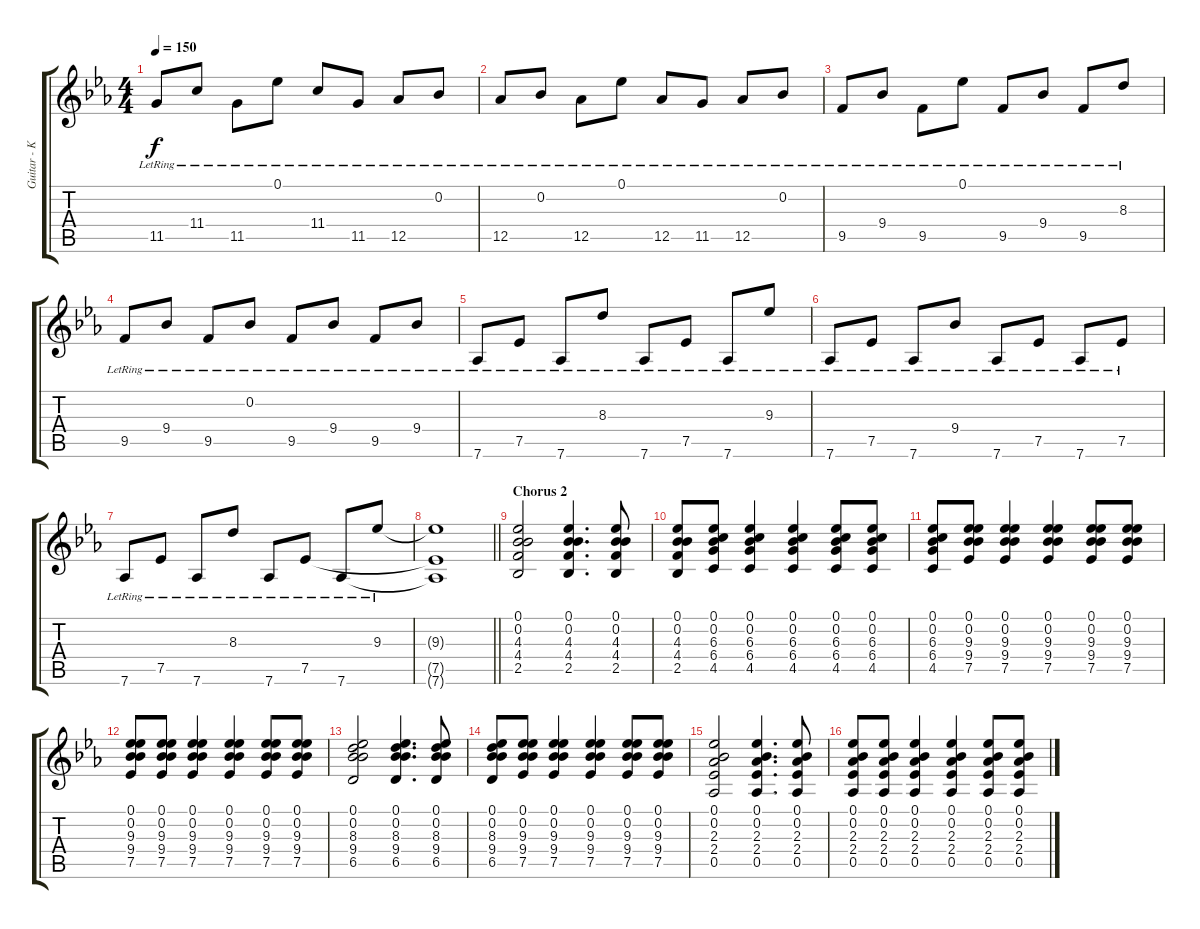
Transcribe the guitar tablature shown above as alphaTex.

\track ("Guitar - Kris Coombs-Roberts" "Guitar - K") {instrument acousticguitarsteel}
\staff {score tabs}
\tuning (Eb4 Bb3 Gb3 Db3 Ab2 Db2) {hide}
\ts (4 4)
\tempo 150
\clef g2
\ks cminor
11.5{lr}.8{dy f} 11.4{lr}.8 11.5{lr}.8 0.1{lr}.8 11.4{lr}.8 11.5{lr}.8 12.5{lr}.8 0.2{lr}.8 |
12.5{lr}.8 0.2{lr}.8 12.5{lr}.8 0.1{lr}.8 12.5{lr}.8 11.5{lr}.8 12.5{lr}.8 0.2{lr}.8 |
9.5{lr}.8 9.4{lr}.8 9.5{lr}.8 0.1{lr}.8 9.5{lr}.8 9.4{lr}.8 9.5{lr}.8 8.3{lr}.8 |
9.5{lr}.8 9.4{lr}.8 9.5{lr}.8 0.2{lr}.8 9.5{lr}.8 9.4{lr}.8 9.5{lr}.8 9.4{lr}.8 |
7.6{lr}.8 7.5{lr}.8 7.6{lr}.8 8.3{lr}.8 7.6{lr}.8 7.5{lr}.8 7.6{lr}.8 9.3{lr}.8 |
7.6{lr}.8 7.5{lr}.8 7.6{lr}.8 9.4{lr}.8 7.6{lr}.8 7.5{lr}.8 7.6{lr}.8 7.5{lr}.8 |
7.6{lr}.8 7.5{lr}.8 7.6{lr}.8 8.3{lr}.8 7.6{lr}.8 7.5{lr}.8 7.6{lr}.8 9.3{lr}.8 |
\barLineRight lightlight
(9.3{t} 7.5{t} 7.6{t}).1 |
\section ("" "Chorus 2")
(0.1 0.2 4.3 4.4 2.5).2 (0.1 0.2 4.3 4.4 2.5).4{d} (0.1 0.2 4.3 4.4 2.5).8 |
(0.1 0.2 4.3 4.4 2.5).8 (0.1 0.2 6.3 6.4 4.5).8 (0.1 0.2 6.3 6.4 4.5).4 (0.1 0.2 6.3 6.4 4.5).4 (0.1 0.2 6.3 6.4 4.5).8 (0.1 0.2 6.3 6.4 4.5).8 |
(0.1 0.2 6.3 6.4 4.5).8 (0.1 0.2 9.3 9.4 7.5).8 (0.1 0.2 9.3 9.4 7.5).4 (0.1 0.2 9.3 9.4 7.5).4 (0.1 0.2 9.3 9.4 7.5).8 (0.1 0.2 9.3 9.4 7.5).8 |
(0.1 0.2 9.3 9.4 7.5).8 (0.1 0.2 9.3 9.4 7.5).8 (0.1 0.2 9.3 9.4 7.5).4 (0.1 0.2 9.3 9.4 7.5).4 (0.1 0.2 9.3 9.4 7.5).8 (0.1 0.2 9.3 9.4 7.5).8 |
(0.1 0.2 8.3 9.4 6.5).2 (0.1 0.2 8.3 9.4 6.5).4{d} (0.1 0.2 8.3 9.4 6.5).8 |
(0.1 0.2 8.3 9.4 6.5).8 (0.1 0.2 9.3 9.4 7.5).8 (0.1 0.2 9.3 9.4 7.5).4 (0.1 0.2 9.3 9.4 7.5).4 (0.1 0.2 9.3 9.4 7.5).8 (0.1 0.2 9.3 9.4 7.5).8 |
(0.1 0.2 2.3 2.4 0.5).2 (0.1 0.2 2.3 2.4 0.5).4{d} (0.1 0.2 2.3 2.4 0.5).8 |
(0.1 0.2 2.3 2.4 0.5).8 (0.1 0.2 2.3 2.4 0.5).8 (0.1 0.2 2.3 2.4 0.5).4 (0.1 0.2 2.3 2.4 0.5).4 (0.1 0.2 2.3 2.4 0.5).8 (0.1 0.2 2.3 2.4 0.5).8
